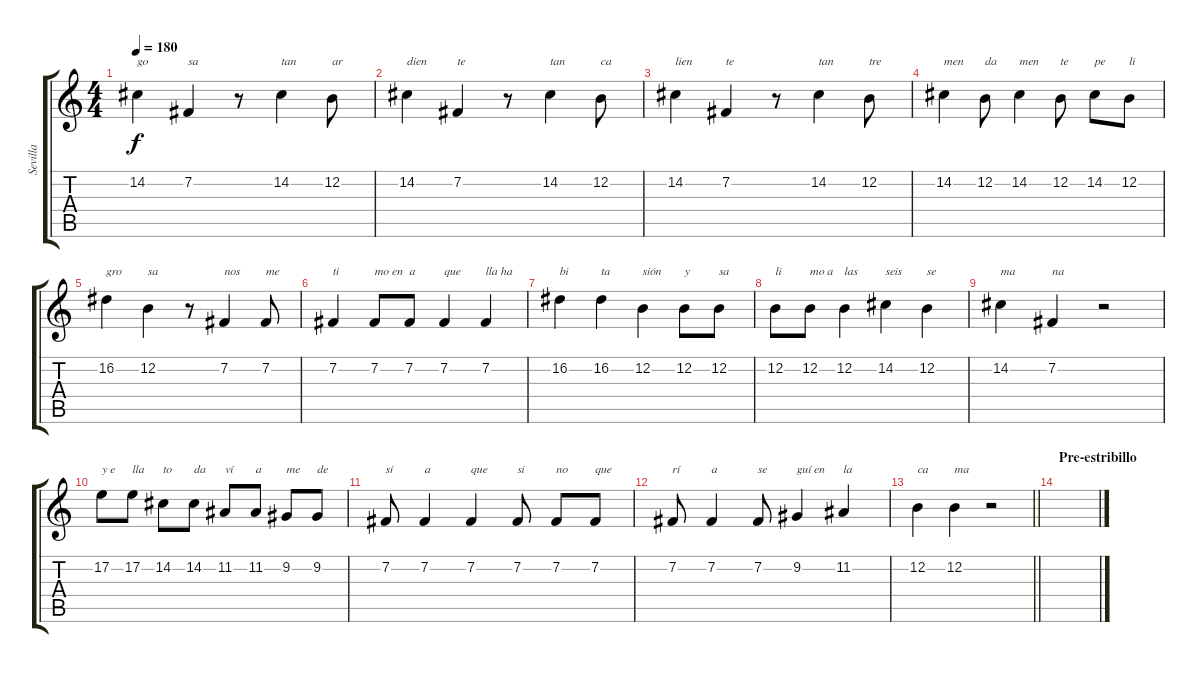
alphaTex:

\track ("Sevilla" "Sevilla") {instrument lead2sawtooth}
\staff {score tabs}
\tuning (E4 B3 G3 D3 A2 E2) {hide}
\ts (4 4)
\tempo 180
\clef g2
\ks c
14.2.4{txt "go" dy f} 7.2.4{txt "sa"} r.8 14.2.4{txt "tan"} 12.2.8{txt "ar"} |
14.2.4{txt "dien"} 7.2.4{txt "te"} r.8 14.2.4{txt "tan"} 12.2.8{txt "ca"} |
14.2.4{txt "lien"} 7.2.4{txt "te"} r.8 14.2.4{txt "tan"} 12.2.8{txt "tre"} |
14.2.4{txt "men"} 12.2.8{txt "da"} 14.2.4{txt "men"} 12.2.8{txt "te"} 14.2.8{txt "pe"} 12.2.8{txt "li"} |
16.2.4{txt "gro"} 12.2.4{txt "sa"} r.8 7.2.4{txt "nos"} 7.2.8{txt "me"} |
7.2.4{txt "ti"} 7.2.8{txt "mo en"} 7.2.8{txt "a"} 7.2.4{txt "que"} 7.2.4{txt "lla ha"} |
16.2.4{txt "bi"} 16.2.4{txt "ta"} 12.2.4{txt "sión"} 12.2.8{txt "y"} 12.2.8{txt "sa"} |
12.2.8{txt "li"} 12.2.8{txt "mo a"} 12.2.4{txt "las"} 14.2.4{txt "seis"} 12.2.4{txt "se"} |
14.2.4{txt "ma"} 7.2.4{txt "na"} r.2 |
17.2.8{txt "y e"} 17.2.8{txt "lla"} 14.2.8{txt "to"} 14.2.8{txt "da"} 11.2.8{txt "ví"} 11.2.8{txt "a"} 9.2.8{txt "me"} 9.2.8{txt "de"} |
7.2.8{txt "sí"} 7.2.4{txt "a"} 7.2.4{txt "que"} 7.2.8{txt "si"} 7.2.8{txt "no"} 7.2.8{txt "que"} |
7.2.8{txt "rí"} 7.2.4{txt "a"} 7.2.8{txt "se"} 9.2.4{txt "guí en"} 11.2.4{txt "la"} |
\barLineRight lightlight
12.2.4{txt "ca"} 12.2.4{txt "ma"} r.2 |
\section ("" "Pre-estribillo")
